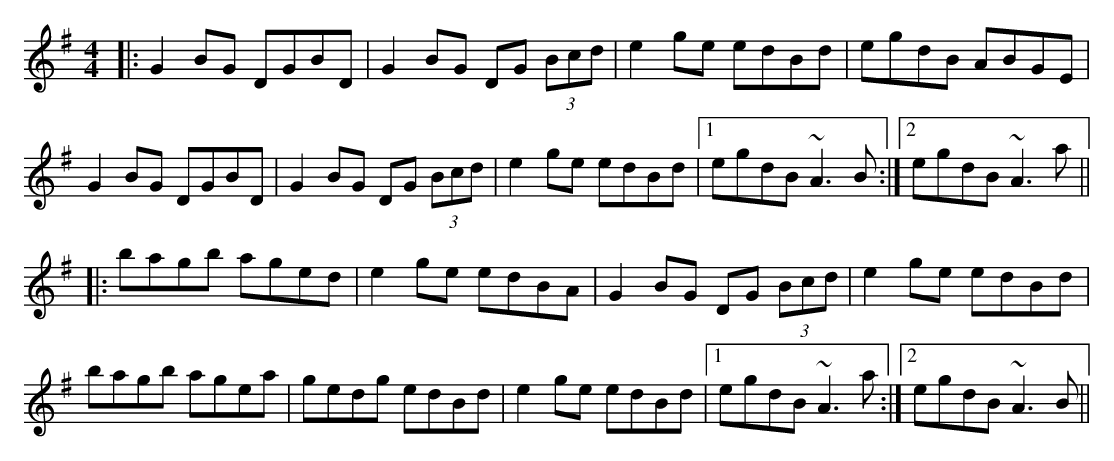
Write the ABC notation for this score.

X:1
M:4/4
K:G
|:G2BG DGBD|G2BG DG (3Bcd|e2ge edBd|egdB ABGE|
G2BG DGBD|G2BG DG (3Bcd|e2ge edBd|1 egdB ~A3B:|2 egdB ~A3a||
|:bagb aged|e2ge edBA|G2BG DG (3Bcd|e2ge edBd|
bagb agea|gedg edBd|e2ge edBd|1 egdB ~A3a:|2 egdB ~A3B||
